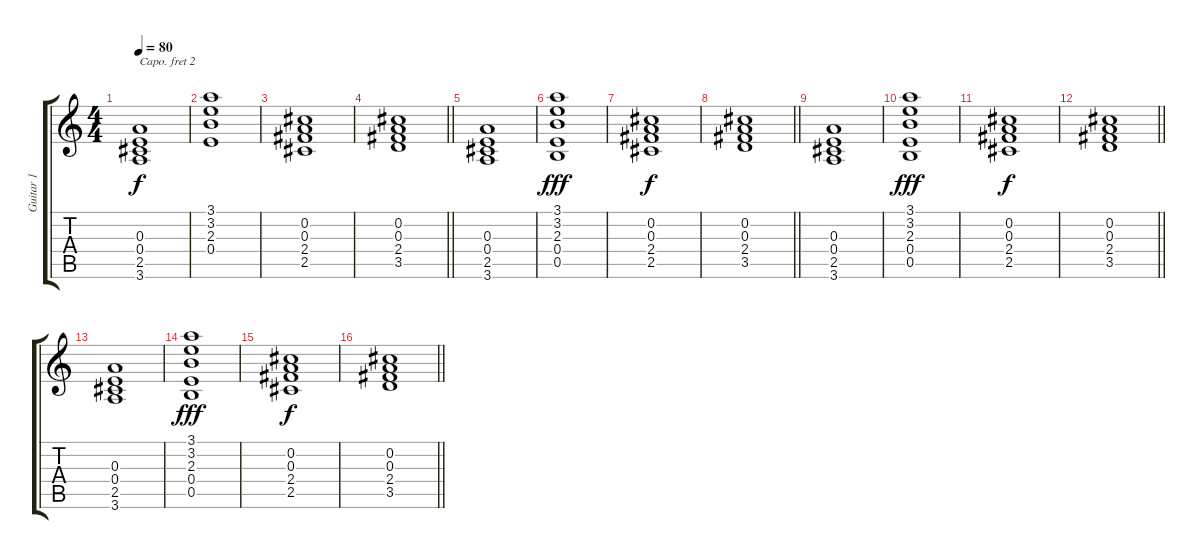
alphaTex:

\track ("Guitar 1" "Guitar 1") {instrument distortionguitar}
\staff {score tabs}
\capo 2
\tuning (E4 B3 G3 D3 A2 E2) {hide}
\ts (4 4)
\tempo 80
\clef g2
\ks c
(0.3 0.4 2.5 3.6).1{dy f instrument distortionguitar} |
(3.1 3.2 2.3 0.4).1 |
(0.2 0.3 2.4 2.5).1 |
\barLineRight lightlight
(0.2 0.3 2.4 3.5).1 |
(0.3 0.4 2.5 3.6).1 |
(3.1 3.2 2.3 0.4 0.5).1{dy fff} |
(0.2 0.3 2.4 2.5).1{dy f} |
\barLineRight lightlight
(0.2 0.3 2.4 3.5).1 |
(0.3 0.4 2.5 3.6).1 |
(3.1 3.2 2.3 0.4 0.5).1{dy fff} |
(0.2 0.3 2.4 2.5).1{dy f} |
\barLineRight lightlight
(0.2 0.3 2.4 3.5).1 |
(0.3 0.4 2.5 3.6).1 |
(3.1 3.2 2.3 0.4 0.5).1{dy fff} |
(0.2 0.3 2.4 2.5).1{dy f} |
\barLineRight lightlight
(0.2 0.3 2.4 3.5).1
